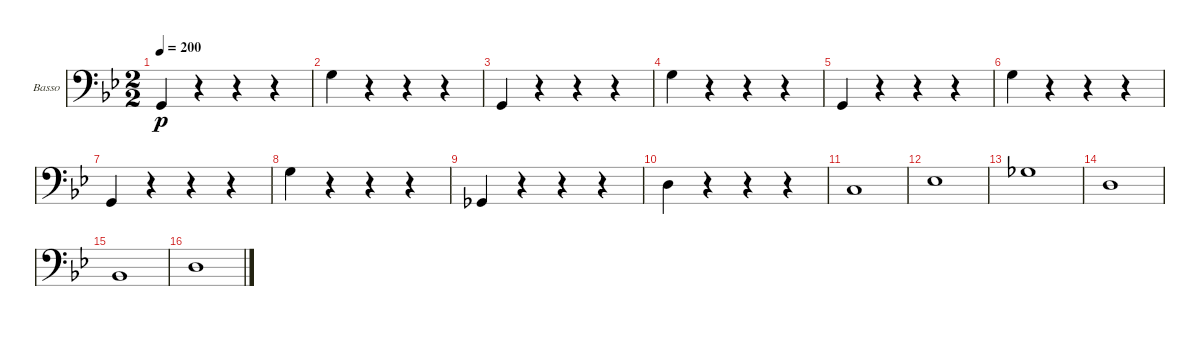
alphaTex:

\defaultSystemsLayout 4
\bracketExtendMode groupsimilarinstruments
\firstSystemTrackNameOrientation horizontal
\otherSystemsTrackNameOrientation horizontal
\track ("Basso" "Basso") {instrument contrabass}
\staff {score}
\tuning (G2 D2 A1 E1)
\ts (2 2)
\tempo 200
\clef f4
\ks gminor
3.4.4{dy p instrument contrabass} r.4 r.4 r.4 |
0.1.4 r.4 r.4 r.4 |
3.4.4 r.4 r.4 r.4 |
0.1.4 r.4 r.4 r.4 |
3.4.4 r.4 r.4 r.4 |
0.1.4 r.4 r.4 r.4 |
3.4.4 r.4 r.4 r.4 |
0.1.4 r.4 r.4 r.4 |
2.4.4 r.4 r.4 r.4 |
0.2.4 r.4 r.4 r.4 |
3.3.1 |
6.3.1 |
9.3.1 |
0.2.1 |
1.3.1 |
10.4.1
